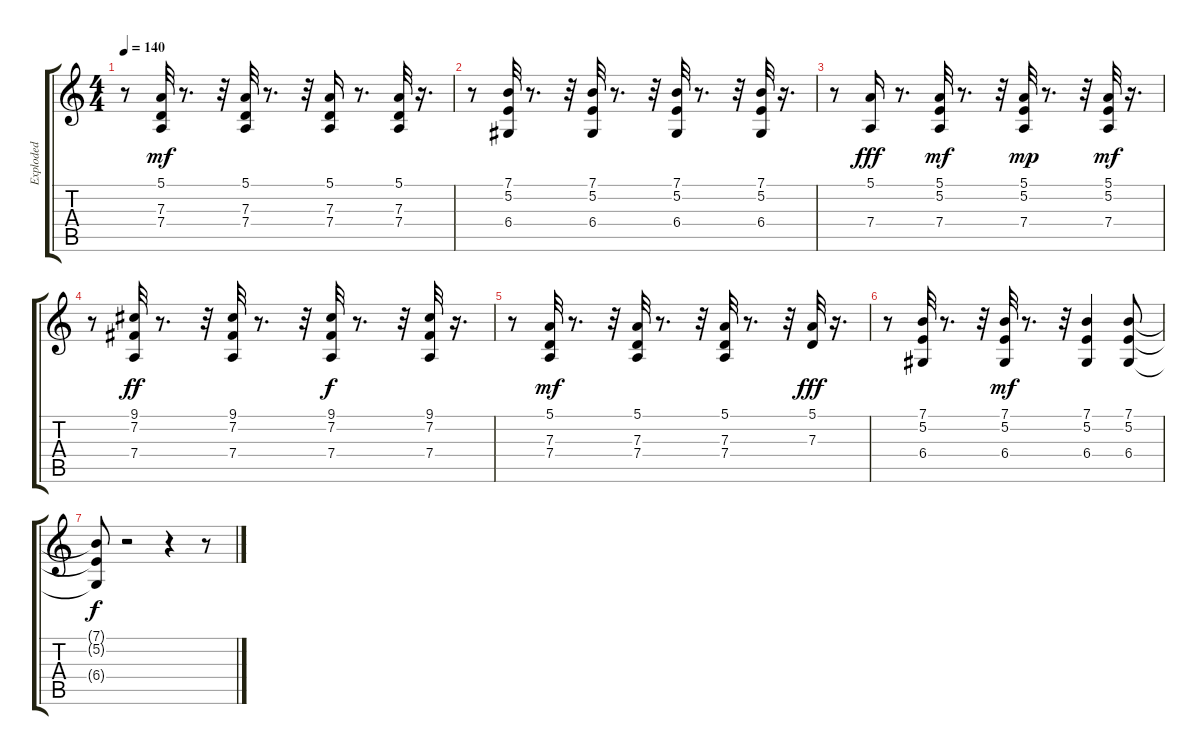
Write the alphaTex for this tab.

\track ("Exploded" "Exploded") {instrument rockorgan}
\staff {score tabs}
\tuning (E4 B3 G3 D3 A2 E2) {hide}
\ts (4 4)
\tempo 140
\clef g2
\ks c
r.8{dy f} (5.1 7.3 7.4).32{dy mf} r.8{d} r.32 (5.1 7.3 7.4).32 r.8{d} r.32 (5.1 7.3 7.4).16 r.8{d} (5.1 7.3 7.4).32 r.16{d} |
r.8 (7.1 5.2 6.4).32 r.8{d} r.32 (7.1 5.2 6.4).32 r.8{d} r.32 (7.1 5.2 6.4).32 r.8{d} r.32 (7.1 5.2 6.4).32 r.16{d} |
r.8 (5.1 7.4).16{dy fff} r.8{d} (5.1 5.2 7.4).32{dy mf} r.8{d} r.32 (5.1 5.2 7.4).32{dy mp} r.8{d} r.32 (5.1 5.2 7.4).32{dy mf} r.16{d} |
r.8 (9.1 7.2 7.4).32{dy ff} r.8{d} r.32 (9.1 7.2 7.4).32 r.8{d} r.32 (9.1 7.2 7.4).32{dy f} r.8{d} r.32 (9.1 7.2 7.4).32 r.16{d} |
r.8 (5.1 7.3 7.4).32{dy mf} r.8{d} r.32 (5.1 7.3 7.4).32 r.8{d} r.32 (5.1 7.3 7.4).32 r.8{d} r.32 (5.1 7.3).32{dy fff} r.16{d} |
r.8 (7.1 5.2 6.4).32 r.8{d} r.32 (7.1 5.2 6.4).32{dy mf} r.8{d} r.32 (7.1 5.2 6.4).4 (7.1 5.2 6.4).8 |
(7.1{t} 5.2{t} 6.4{t}).8{dy f} r.2 r.4 r.8
